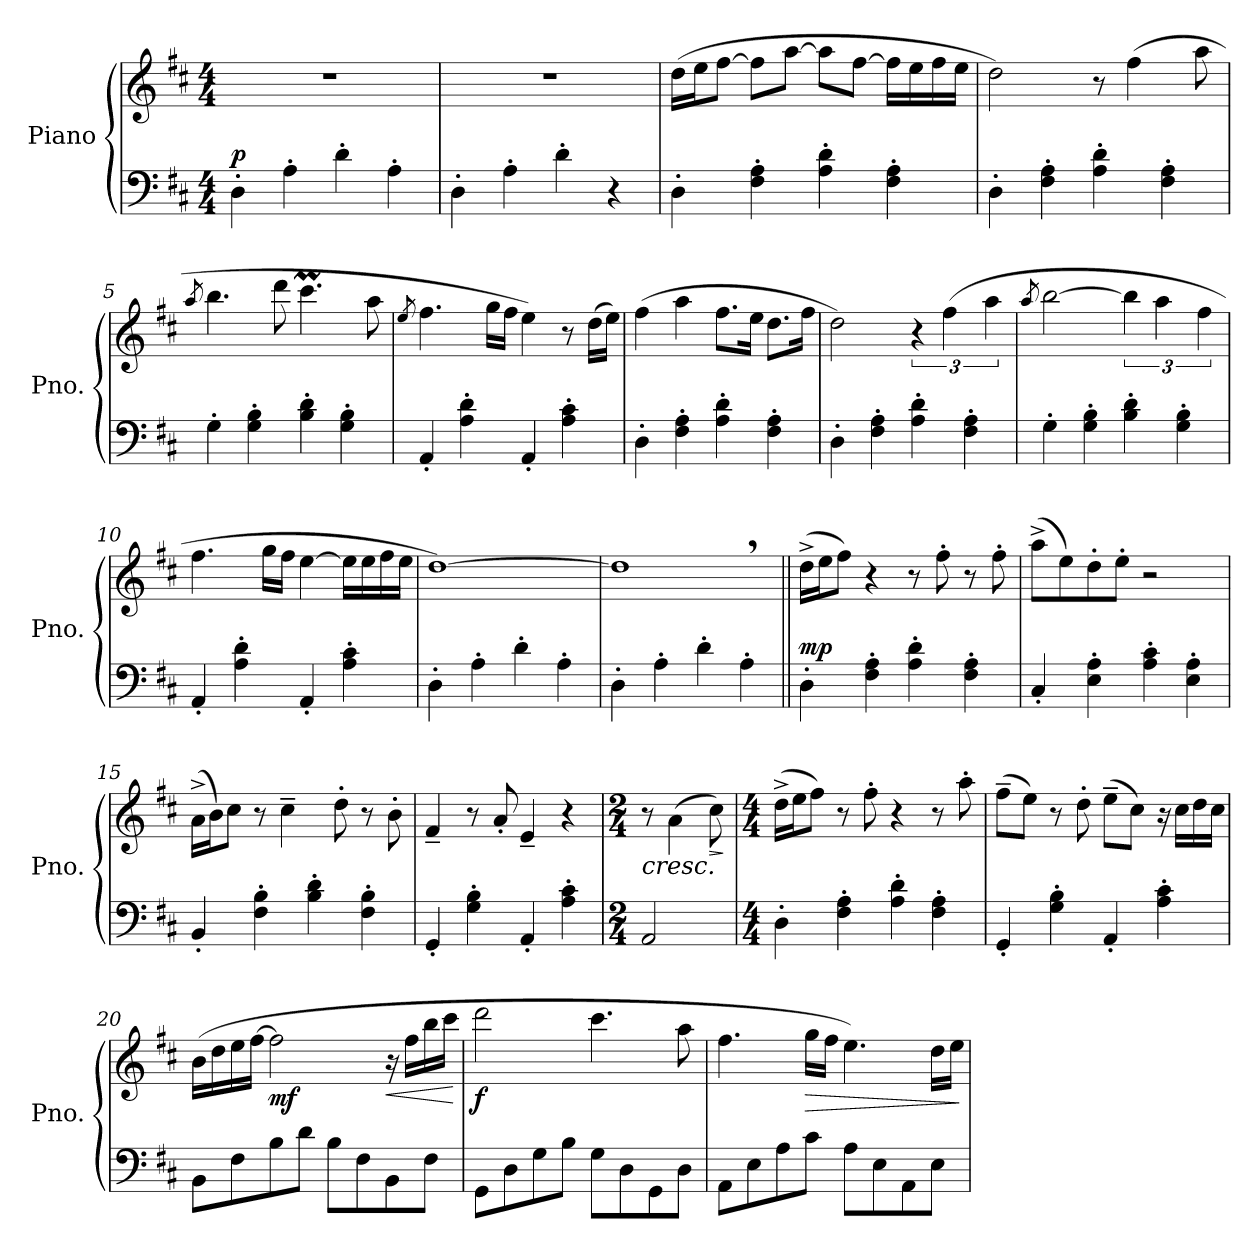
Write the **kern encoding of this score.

**kern	**kern	**dynam
*part1	*part1	*part1
*staff2	*staff1	*staff1/2
*I"Piano	*	*
*I'Pno.	*	*
*clefF4	*clefG2	*
*k[f#c#]	*k[f#c#]	*
*M4/4	*M4/4	*
*MM112	*MM112	*
=1	=1	=1
!	!	!LO:DY:a=2
4D'\	1r	p
4A'\	.	.
4d'\	.	.
4A'\	.	.
=2	=2	=2
4D'\	1r	.
4A'\	.	.
4d'\	.	.
4r	.	.
=3	=3	=3
4D'\	(16dd\LL	.
.	16ee\J	.
.	[8ff#\J	.
4F#\' 4A\'	8ff#\L]	.
.	[8aa\J	.
4A\' 4d\'	8aa\L]	.
.	[8ff#\J	.
4F#\' 4A\'	16ff#\LL]	.
.	16ee\	.
.	16ff#\	.
.	16ee\JJ	.
=4	=4	=4
4D'\	2dd\)	.
4F#\' 4A\'	.	.
4A\' 4d\'	8r	.
.	(4ff#\	.
4F#\' 4A\'	.	.
.	8aa\	.
=5	=5	=5
.	8qaa/	.
4G'\	4.bb\	.
4G\' 4B\'	.	.
.	8ddd\	.
4B\' 4d\'	4.ccc#m\	.
4G\' 4B\'	.	.
.	8aa\	.
=6	=6	=6
.	8qee/	.
4AA'/	4.ff#\	.
4A\' 4d\'	.	.
.	16gg\LL	.
.	16ff#\JJ	.
4AA'/	4ee\)	.
4A\' 4c#\'	8r	.
.	(16dd\LL	.
.	16ee\JJ)	.
!!LO:LB:g=z
=7	=7	=7
4D'\	(4ff#\	.
4F#\' 4A\'	4aa\	.
4A\' 4d\'	8.ff#\L	.
.	16ee\Jk	.
4F#\' 4A\'	8.dd\L	.
.	16ff#\Jk	.
=8	=8	=8
4D'\	2dd\)	.
4F#\' 4A\'	.	.
4A\' 4d\'	6r	.
.	(6ff#\	.
4F#\' 4A\'	.	.
.	6aa\	.
=9	=9	=9
.	8qaa/	.
4G'\	[2bb\	.
4G\' 4B\'	.	.
4B\' 4d\'	6bb\]	.
.	6aa\	.
4G\' 4B\'	.	.
.	6ff#\	.
=10	=10	=10
4AA'/	4.ff#\	.
4A\' 4d\'	.	.
.	16gg\LL	.
.	16ff#\JJ	.
4AA'/	[4ee\	.
4A\' 4c#\'	16ee\LL]	.
.	16ee\	.
.	16ff#\	.
.	16ee\JJ	.
=11	=11	=11
4D'\	[1dd)	.
4A'\	.	.
4d'\	.	.
4A'\	.	.
=12	=12	=12
4D'\	1dd,]	.
4A'\	.	.
4d'\	.	.
4A'\	.	.
!!LO:LB:g=z
=13||	=13||	=13||
!	!	!LO:DY:a=2
4D'\	(16dd^\LL	mp
.	16ee\J	.
.	8ff#\J)	.
4F#\' 4A\'	4r	.
4A\' 4d\'	8r	.
.	8ff#'\	.
4F#\' 4A\'	8r	.
.	8ff#'\	.
=14	=14	=14
4C#'/	(8aa^\L	.
.	8ee\)	.
4E\' 4A\'	8dd'\	.
.	8ee'\J	.
4A\' 4c#\'	2r	.
4E\' 4A\'	.	.
=15	=15	=15
4BB'/	(16a^\LL	.
.	16b\J)	.
.	8cc#\J	.
4F#\' 4B\'	8r	.
.	4cc#~\	.
4B\' 4d\'	.	.
.	8dd'\	.
4F#\' 4B\'	8r	.
.	8b'\	.
=16	=16	=16
4GG'/	4f#~/	.
4G\' 4B\'	8r	.
.	8a'/	.
4AA'/	4e~/	.
4A\' 4c#\'	4r	.
=17	=17	=17
*M2/4	*M2/4	*
!	!	!LO:HP:b
2AA/	8r	<
.	(4a\	.
!	!	!LO:HP:b
.	8cc#\)	>
.	.	[ ]
!!LO:LB:g=z
=18	=18	=18
*M4/4	*M4/4	*
4D'\	(16dd^\LL	.
.	16ee\J	.
.	8ff#\J)	.
4F#\' 4A\'	8r	.
.	8ff#'\	.
4A\' 4d\'	4r	.
4F#\' 4A\'	8r	.
.	8aa'\	.
=19	=19	=19
4GG'/	(8ff#~\L	.
.	8ee\J)	.
4G\' 4B\'	8r	.
.	8dd'\	.
4AA'/	(8ee~\L	.
.	8cc#\J)	.
4A\' 4c#\'	16r	.
.	16cc#\LL	.
.	16dd\	.
.	16cc#\JJ	.
=20	=20	=20
8BB\L	(16b\LL	.
.	16dd\	.
8F#\	16ee\	.
.	[16ff#\JJ	.
!	!	!LO:DY:b
8B\	2ff#\]	mf
8d\J	.	.
8B\L	.	.
8F#\	.	.
!	!	!LO:HP:b
8BB\	16r	<
.	16ff#\LL	.
8F#\J	16bb\	.
.	16ccc#\JJ	.
.	.	[
=21	=21	=21
!	!	!LO:DY:b
8GG\L	2ddd\	f
8D\	.	.
8G\	.	.
8B\J	.	.
8G\L	4.ccc#\	.
8D\	.	.
8GG\	.	.
8D\J	8aa\	.
!!LO:LB:g=z
=22	=22	=22
8AA\L	4.ff#\	.
8E\	.	.
8A\	.	.
!	!	!LO:HP:b
8c#\J	16gg\LL	>
.	16ff#\JJ	.
8A\L	4.ee\)	.
8E\	.	.
8AA\	.	.
8E\J	16dd\LL	.
.	16ee\JJ	.
.	.	]
=	=	=
*-	*-	*-
